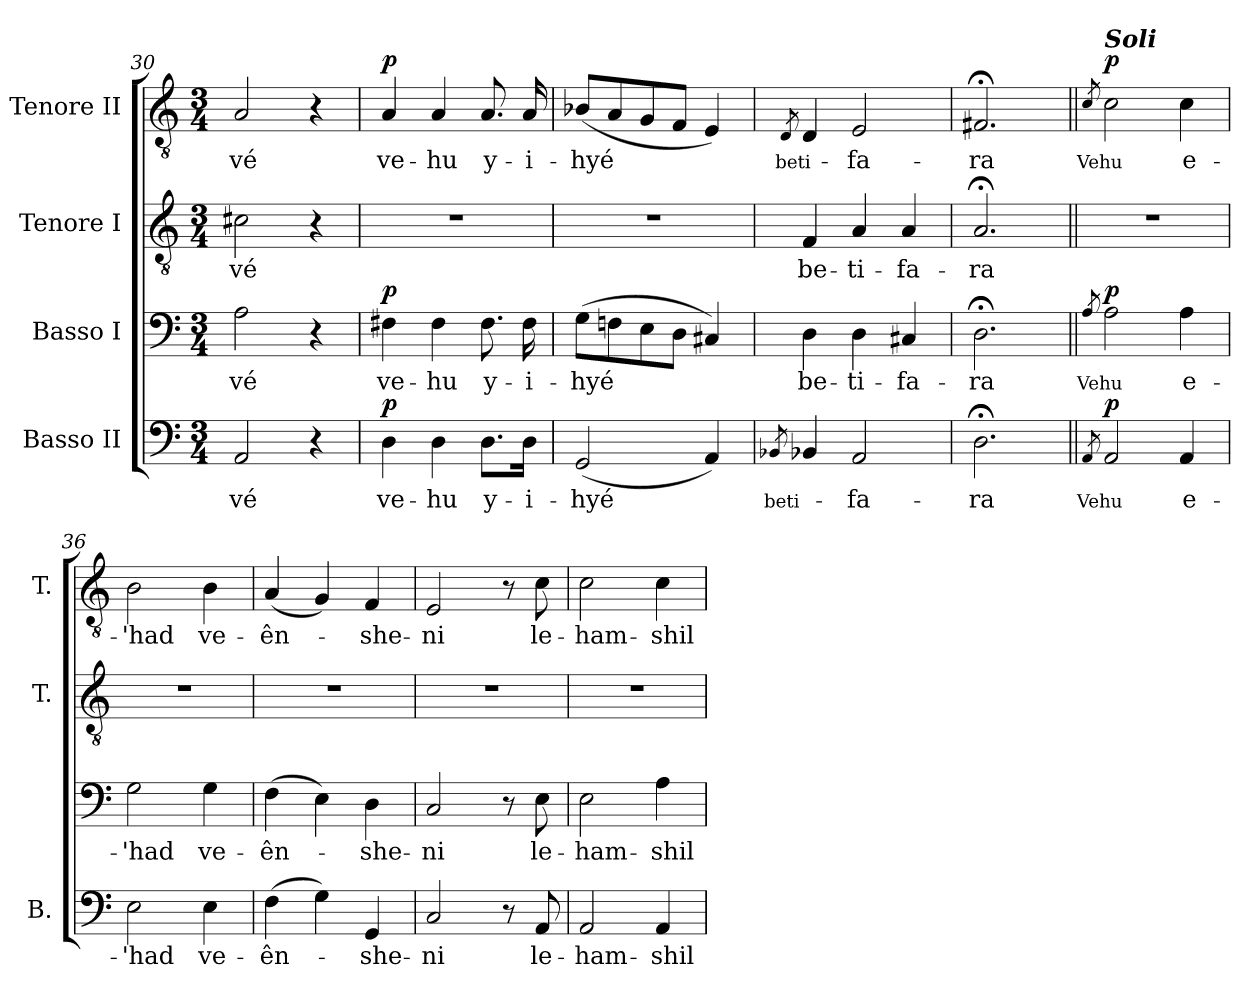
**kern	**text	**dynam	**kern	**text	**dynam	**kern	**text	**kern	**text	**dynam
*part4	*part4	*part4	*part3	*part3	*part3	*part2	*part2	*part1	*part1	*part1
*staff4	*staff4	*staff4	*staff3	*staff3	*staff3	*staff2	*staff2	*staff1	*staff1	*staff1
*I"Basso II	*	*	*I"Basso I	*	*	*I"Tenore I	*	*I"Tenore II	*	*
*I'B.	*	*	*	*	*	*I'T.	*	*I'T.	*	*
!!LO:LB:g=z
*clefF4	*	*	*clefF4	*	*	*clefGv2	*	*clefGv2	*	*
*	*	*	*	*	*	*ITrd7c12	*	*ITrd7c12	*	*
*k[]	*	*	*k[]	*	*	*k[]	*	*k[]	*	*
*C:	*	*	*C:	*	*	*C:	*	*C:	*	*
*M3/4	*	*	*M3/4	*	*	*M3/4	*	*M3/4	*	*
=30	=30	=30	=30	=30	=30	=30	=30	=30	=30	=30
!	!LO:LY:b:color=#000000	!	!	!	!	!	!	!	!	!
!	!	!	!	!LO:LY:b:color=#000000	!	!	!	!	!	!
!	!	!	!	!	!	!	!LO:LY:b:color=#000000	!	!	!
!	!	!	!	!	!	!	!	!	!LO:LY:b:color=#000000	!
2AAi/	-vé	.	2Ai\	-vé	.	2C#Xi\	-vé	2AAi/	-vé	.
4r	.	.	4r	.	.	4r	.	4r	.	.
=31	=31	=31	=31	=31	=31	=31	=31	=31	=31	=31
!	!LO:LY:b:color=#000000	!	!	!	!	!	!	!	!	!
!	!	!	!	!LO:LY:b:color=#000000	!	!LO:N:vis=1	!	!	!	!
!	!	!	!	!	!	!	!	!	!LO:LY:b:color=#000000	!
4Di\	ve-	p	4F#Xi\	ve-	p	2.r	.	4AAi/	ve-	p
!	!LO:LY:b:color=#000000	!	!	!	!	!	!	!	!	!
!	!	!	!	!LO:LY:b:color=#000000	!	!	!	!	!	!
!	!	!	!	!	!	!	!	!	!LO:LY:b:color=#000000	!
4Di\	-hu	.	4F#i\	-hu	.	.	.	4AAi/	-hu	.
!	!LO:LY:b:color=#000000	!	!	!	!	!	!	!	!	!
!	!	!	!	!LO:LY:b:color=#000000	!	!	!	!	!	!
!	!	!	!	!	!	!	!	!	!LO:LY:b:color=#000000	!
8.Di\L	y-	.	8.F#i\	y-	.	.	.	8.AAi/	y-	.
!	!LO:LY:b:color=#000000	!	!	!	!	!	!	!	!	!
!	!	!	!	!LO:LY:b:color=#000000	!	!	!	!	!	!
!	!	!	!	!	!	!	!	!	!LO:LY:b:color=#000000	!
16Di\Jk	-i-	.	16F#i\	-i-	.	.	.	16AAi/	-i-	.
=32	=32	=32	=32	=32	=32	=32	=32	=32	=32	=32
!	!LO:LY:b:color=#000000	!	!	!	!	!	!	!	!	!
!	!	!	!	!LO:LY:b:color=#000000	!	!LO:N:vis=1	!	!	!	!
!	!	!	!	!	!	!	!	!	!LO:LY:b:color=#000000	!
(2GGi/	-hyé	.	(8Gi\L	-hyé	.	2.r	.	(8BB-Xi/L	-hyé	.
.	.	.	8Fni\	.	.	.	.	8AAi/	.	.
.	.	.	8Ei\	.	.	.	.	8GGi/	.	.
.	.	.	8Di\J	.	.	.	.	8FFi/J	.	.
4AAi/)	.	.	4C#Xi/)	.	.	.	.	4EEi/)	.	.
=33	=33	=33	=33	=33	=33	=33	=33	=33	=33	=33
!	!	!	!	!	!	!	!	!	!LO:LY:b:color=#000000	!
!	!LO:LY:b:color=#000000	!	!	!	!	!	!	!	!	!
8qBB-Xi/	beti-	.	.	.	.	.	.	8qDDi/	beti-	.
!	!	!	!	!LO:LY:b:color=#000000	!	!	!	!	!	!
!	!	!	!	!	!	!	!LO:LY:b:color=#000000	!	!	!
4BB-i/	.	.	4Di\	be-	.	4FFi/	be-	4DDi/	.	.
!	!LO:LY:b:color=#000000	!	!	!	!	!	!	!	!	!
!	!	!	!	!LO:LY:b:color=#000000	!	!	!	!	!	!
!	!	!	!	!	!	!	!LO:LY:b:color=#000000	!	!	!
!	!	!	!	!	!	!	!	!	!LO:LY:b:color=#000000	!
2AAi/	-fa-	.	4Di\	-ti-	.	4AAi/	-ti-	2EEi/	-fa-	.
!	!	!	!	!LO:LY:b:color=#000000	!	!	!	!	!	!
!	!	!	!	!	!	!	!LO:LY:b:color=#000000	!	!	!
.	.	.	4C#Xi/	-fa-	.	4AAi/	-fa-	.	.	.
=34	=34	=34	=34	=34	=34	=34	=34	=34	=34	=34
!	!LO:LY:b:color=#000000	!	!	!	!	!	!	!	!	!
!	!	!	!	!LO:LY:b:color=#000000	!	!	!	!	!	!
!	!	!	!	!	!	!	!LO:LY:b:color=#000000	!	!	!
!	!	!	!	!	!	!	!	!	!LO:LY:b:color=#000000	!
2.D;i\	-ra	.	2.D;i\	-ra	.	2.AA;i/	-ra	2.FF#X;i/	-ra	.
!!LO:LB:g=z
=35||	=35||	=35||	=35||	=35||	=35||	=35||	=35||	=35||	=35||	=35||
!	!	!	!	!	!	!	!	!	!LO:LY:b:color=#000000	!
!	!	!	!	!LO:LY:b:color=#000000	!	!	!	!	!	!
!	!LO:LY:b:color=#000000	!	!	!	!	!	!	!	!	!
8qAAi/	Vehu	.	8qAi/	Vehu	.	.	.	8qCi/	Vehu	.
!	!	!	!	!	!	!	!	!LO:TX:a:Bi:t=Soli	!	!
!	!	!	!	!	!	!LO:N:vis=1	!	!	!	!
2AAi/	.	p	2Ai\	.	p	2.r	.	2Ci\	.	p
!	!LO:LY:b:color=#000000	!	!	!	!	!	!	!	!	!
!	!	!	!	!LO:LY:b:color=#000000	!	!	!	!	!	!
!	!	!	!	!	!	!	!	!	!LO:LY:b:color=#000000	!
4AAi/	e-	.	4Ai\	e-	.	.	.	4Ci\	e-	.
=36	=36	=36	=36	=36	=36	=36	=36	=36	=36	=36
!	!LO:LY:b:color=#000000	!	!	!	!	!	!	!	!	!
!	!	!	!	!LO:LY:b:color=#000000	!	!LO:N:vis=1	!	!	!	!
!	!	!	!	!	!	!	!	!	!LO:LY:b:color=#000000	!
2Ei\	-'had	.	2Gi\	-'had	.	2.r	.	2BBi\	-'had	.
!	!LO:LY:b:color=#000000	!	!	!	!	!	!	!	!	!
!	!	!	!	!LO:LY:b:color=#000000	!	!	!	!	!	!
!	!	!	!	!	!	!	!	!	!LO:LY:b:color=#000000	!
4Ei\	ve-	.	4Gi\	ve-	.	.	.	4BBi\	ve-	.
=37	=37	=37	=37	=37	=37	=37	=37	=37	=37	=37
!	!LO:LY:b:color=#000000	!	!	!	!	!	!	!	!	!
!	!	!	!	!LO:LY:b:color=#000000	!	!LO:N:vis=1	!	!	!	!
!	!	!	!	!	!	!	!	!	!LO:LY:b:color=#000000	!
(4Fi\	-ên-	.	(4Fi\	-ên-	.	2.r	.	(4AAi/	-ên-	.
4Gi\)	.	.	4Ei\)	.	.	.	.	4GGi/)	.	.
!	!LO:LY:b:color=#000000	!	!	!	!	!	!	!	!	!
!	!	!	!	!LO:LY:b:color=#000000	!	!	!	!	!	!
!	!	!	!	!	!	!	!	!	!LO:LY:b:color=#000000	!
4GGi/	-she-	.	4Di\	-she-	.	.	.	4FFi/	-she-	.
=38	=38	=38	=38	=38	=38	=38	=38	=38	=38	=38
!	!LO:LY:b:color=#000000	!	!	!	!	!	!	!	!	!
!	!	!	!	!LO:LY:b:color=#000000	!	!LO:N:vis=1	!	!	!	!
!	!	!	!	!	!	!	!	!	!LO:LY:b:color=#000000	!
2Ci/	-ni	.	2Ci/	-ni	.	2.r	.	2EEi/	-ni	.
8r	.	.	8r	.	.	.	.	8r	.	.
!	!LO:LY:b:color=#000000	!	!	!	!	!	!	!	!	!
!	!	!	!	!LO:LY:b:color=#000000	!	!	!	!	!	!
!	!	!	!	!	!	!	!	!	!LO:LY:b:color=#000000	!
8AAi/	le-	.	8Ei\	le-	.	.	.	8Ci\	le-	.
=39	=39	=39	=39	=39	=39	=39	=39	=39	=39	=39
!	!LO:LY:b:color=#000000	!	!	!	!	!	!	!	!	!
!	!	!	!	!LO:LY:b:color=#000000	!	!LO:N:vis=1	!	!	!	!
!	!	!	!	!	!	!	!	!	!LO:LY:b:color=#000000	!
2AAi/	-ham-	.	2Ei\	-ham-	.	2.r	.	2Ci\	-ham-	.
!	!LO:LY:b:color=#000000	!	!	!	!	!	!	!	!	!
!	!	!	!	!LO:LY:b:color=#000000	!	!	!	!	!	!
!	!	!	!	!	!	!	!	!	!LO:LY:b:color=#000000	!
4AAi/	-shil-	.	4Ai\	-shil-	.	.	.	4Ci\	-shil-	.
=	=	=	=	=	=	=	=	=	=	=
*-	*-	*-	*-	*-	*-	*-	*-	*-	*-	*-
